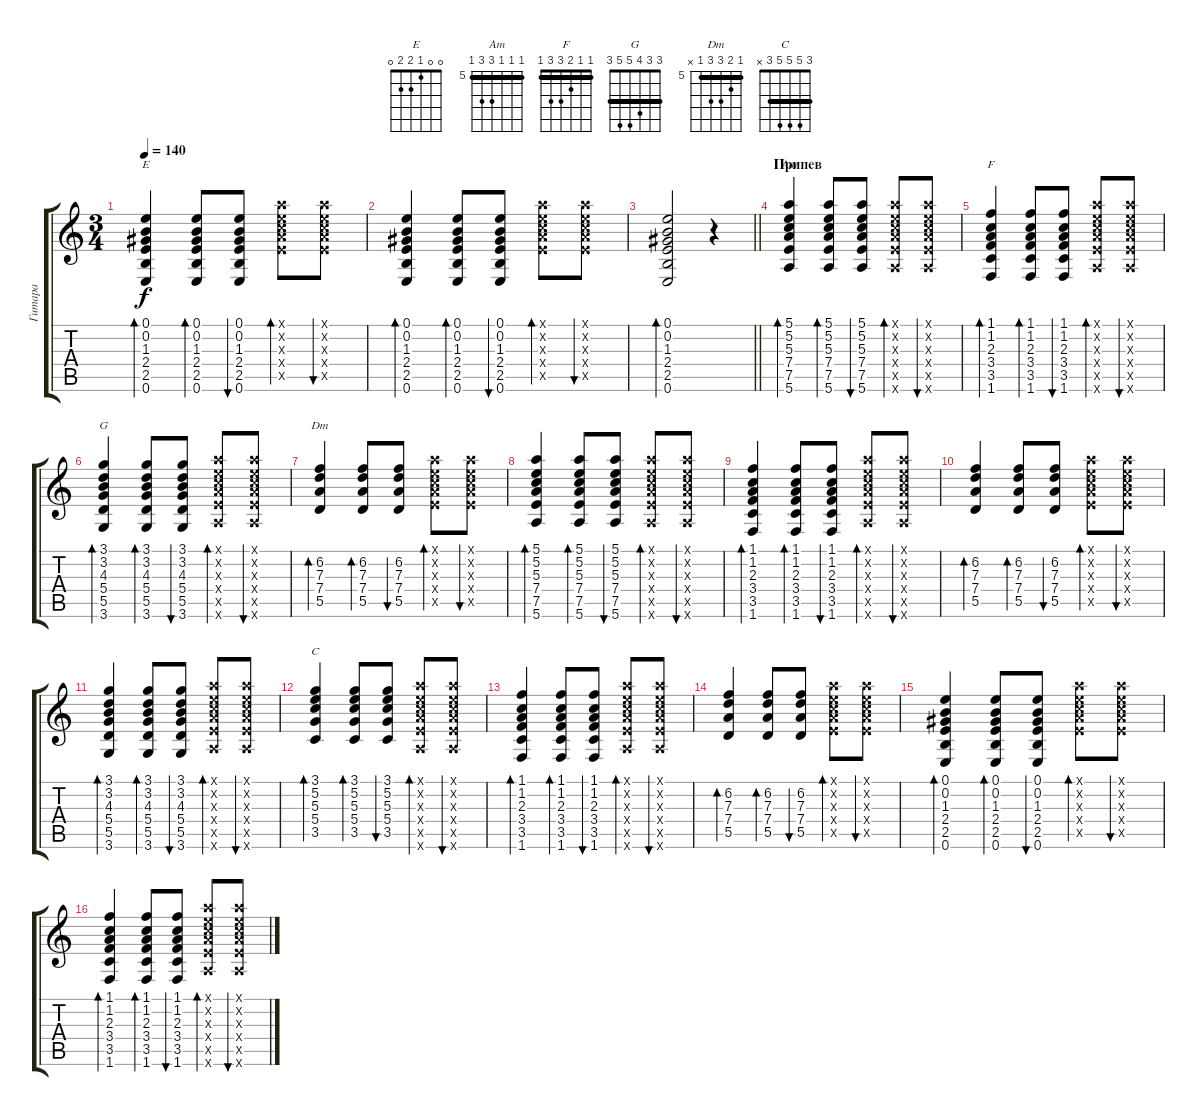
\track ("Гитара" "Гитара") {instrument acousticguitarsteel}
\staff {score tabs}
\tuning (E4 B3 G3 D3 A2 E2) {hide}
\chord ("E" 0 0 1 2 2 0)
\chord ("Am" 5 5 5 7 7 5) {firstfret 5 barre 5}
\chord ("F" 1 1 2 3 3 1) {barre 1}
\chord ("G" 3 3 4 5 5 3) {barre 3}
\chord ("Dm" 5 6 7 7 5 x) {firstfret 5 barre 5}
\chord ("C" 3 5 5 5 3 x) {barre 3}
\ts (3 4)
\tempo 140
\clef g2
\ks c
(0.1 0.2 1.3 2.4 2.5 0.6).4{bd 30 ch "E" dy f} (0.1 0.2 1.3 2.4 2.5 0.6).8{bd 30} (0.1 0.2 1.3 2.4 2.5 0.6).8{bu 30} (5.1{x} 5.2{x} 5.3{x} 7.4{x} 7.5{x}).8{bd 30} (5.1{x} 5.2{x} 5.3{x} 7.4{x} 7.5{x}).8{bu 30} |
(0.1 0.2 1.3 2.4 2.5 0.6).4{bd 30} (0.1 0.2 1.3 2.4 2.5 0.6).8{bd 30} (0.1 0.2 1.3 2.4 2.5 0.6).8{bu 30} (5.1{x} 5.2{x} 5.3{x} 7.4{x} 7.5{x}).8{bd 30} (5.1{x} 5.2{x} 5.3{x} 7.4{x} 7.5{x}).8{bu 30} |
\barLineRight lightlight
(0.1 0.2 1.3 2.4 2.5 0.6).2{bd 30} r.4 |
\section ("" "Припев")
(5.1 5.2 5.3 7.4 7.5 5.6).4{bd 30 ch "Am"} (5.1 5.2 5.3 7.4 7.5 5.6).8{bd 30} (5.1 5.2 5.3 7.4 7.5 5.6).8{bu 30} (5.1{x} 5.2{x} 5.3{x} 7.4{x} 7.5{x} 5.6{x}).8{bd 30} (5.1{x} 5.2{x} 5.3{x} 7.4{x} 7.5{x} 5.6{x}).8{bu 30} |
(1.1 1.2 2.3 3.4 3.5 1.6).4{bd 30 ch "F"} (1.1 1.2 2.3 3.4 3.5 1.6).8{bd 30} (1.1 1.2 2.3 3.4 3.5 1.6).8{bu 30} (5.1{x} 5.2{x} 5.3{x} 7.4{x} 7.5{x} 5.6{x}).8{bd 30} (5.1{x} 5.2{x} 5.3{x} 7.4{x} 7.5{x} 5.6{x}).8{bu 30} |
(3.1 3.2 4.3 5.4 5.5 3.6).4{bd 30 ch "G"} (3.1 3.2 4.3 5.4 5.5 3.6).8{bd 30} (3.1 3.2 4.3 5.4 5.5 3.6).8{bu 30} (5.1{x} 5.2{x} 5.3{x} 7.4{x} 7.5{x} 5.6{x}).8{bd 30} (5.1{x} 5.2{x} 5.3{x} 7.4{x} 7.5{x} 5.6{x}).8{bu 30} |
(6.2 7.3 7.4 5.5).4{bd 30 ch "Dm"} (6.2 7.3 7.4 5.5).8{bd 30} (6.2 7.3 7.4 5.5).8{bu 30} (5.1{x} 5.2{x} 5.3{x} 7.4{x} 7.5{x}).8{bd 30} (5.1{x} 5.2{x} 5.3{x} 7.4{x} 7.5{x}).8{bu 30} |
(5.1 5.2 5.3 7.4 7.5 5.6).4{bd 30} (5.1 5.2 5.3 7.4 7.5 5.6).8{bd 30} (5.1 5.2 5.3 7.4 7.5 5.6).8{bu 30} (5.1{x} 5.2{x} 5.3{x} 7.4{x} 7.5{x} 5.6{x}).8{bd 30} (5.1{x} 5.2{x} 5.3{x} 7.4{x} 7.5{x} 5.6{x}).8{bu 30} |
(1.1 1.2 2.3 3.4 3.5 1.6).4{bd 30} (1.1 1.2 2.3 3.4 3.5 1.6).8{bd 30} (1.1 1.2 2.3 3.4 3.5 1.6).8{bu 30} (5.1{x} 5.2{x} 5.3{x} 7.4{x} 7.5{x} 5.6{x}).8{bd 30} (5.1{x} 5.2{x} 5.3{x} 7.4{x} 7.5{x} 5.6{x}).8{bu 30} |
(6.2 7.3 7.4 5.5).4{bd 30} (6.2 7.3 7.4 5.5).8{bd 30} (6.2 7.3 7.4 5.5).8{bu 30} (5.1{x} 5.2{x} 5.3{x} 7.4{x} 7.5{x}).8{bd 30} (5.1{x} 5.2{x} 5.3{x} 7.4{x} 7.5{x}).8{bu 30} |
(3.1 3.2 4.3 5.4 5.5 3.6).4{bd 30} (3.1 3.2 4.3 5.4 5.5 3.6).8{bd 30} (3.1 3.2 4.3 5.4 5.5 3.6).8{bu 30} (5.1{x} 5.2{x} 5.3{x} 7.4{x} 7.5{x} 5.6{x}).8{bd 30} (5.1{x} 5.2{x} 5.3{x} 7.4{x} 7.5{x} 5.6{x}).8{bu 30} |
(3.1 5.2 5.3 5.4 3.5).4{bd 30 ch "C"} (3.1 5.2 5.3 5.4 3.5).8{bd 30} (3.1 5.2 5.3 5.4 3.5).8{bu 30} (5.1{x} 5.2{x} 5.3{x} 7.4{x} 7.5{x} 5.6{x}).8{bd 30} (5.1{x} 5.2{x} 5.3{x} 7.4{x} 7.5{x} 5.6{x}).8{bu 30} |
(1.1 1.2 2.3 3.4 3.5 1.6).4{bd 30} (1.1 1.2 2.3 3.4 3.5 1.6).8{bd 30} (1.1 1.2 2.3 3.4 3.5 1.6).8{bu 30} (5.1{x} 5.2{x} 5.3{x} 7.4{x} 7.5{x} 5.6{x}).8{bd 30} (5.1{x} 5.2{x} 5.3{x} 7.4{x} 7.5{x} 5.6{x}).8{bu 30} |
(6.2 7.3 7.4 5.5).4{bd 30} (6.2 7.3 7.4 5.5).8{bd 30} (6.2 7.3 7.4 5.5).8{bu 30} (5.1{x} 5.2{x} 5.3{x} 7.4{x} 7.5{x}).8{bd 30} (5.1{x} 5.2{x} 5.3{x} 7.4{x} 7.5{x}).8{bu 30} |
(0.1 0.2 1.3 2.4 2.5 0.6).4{bd 30} (0.1 0.2 1.3 2.4 2.5 0.6).8{bd 30} (0.1 0.2 1.3 2.4 2.5 0.6).8{bu 30} (5.1{x} 5.2{x} 5.3{x} 7.4{x} 7.5{x}).8{bd 30} (5.1{x} 5.2{x} 5.3{x} 7.4{x} 7.5{x}).8{bu 30} |
(1.1 1.2 2.3 3.4 3.5 1.6).4{bd 30} (1.1 1.2 2.3 3.4 3.5 1.6).8{bd 30} (1.1 1.2 2.3 3.4 3.5 1.6).8{bu 30} (5.1{x} 5.2{x} 5.3{x} 7.4{x} 7.5{x} 5.6{x}).8{bd 30} (5.1{x} 5.2{x} 5.3{x} 7.4{x} 7.5{x} 5.6{x}).8{bu 30}
